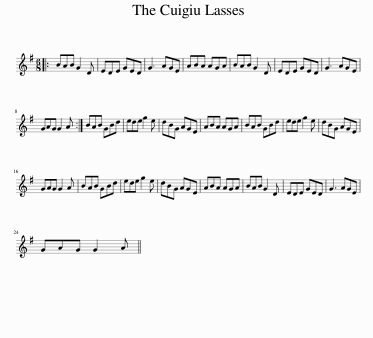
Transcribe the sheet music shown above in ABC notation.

X:1
L:1/8
M:6/8
I:linebreak $
K:G
V:1 treble
V:1
|: BAB G2 D | EDE GED | G3 AGE | ABA AGA | BAB G2 D | %5
 EDE GED | G3 AGE |$ GAG G2 A :| BAB GBd | ede g2 e | %10
 dBG AGE | ABA AGA | BAB GBd | ede g2 e | dBG AGE |$ %15
 GAG G2 A | BAB GBd | ede g2 e | dBG AGE | ABA AGA | %20
 BAB G2 D | EDE GED | G3 AGE |$ GAG G2 A || %24
